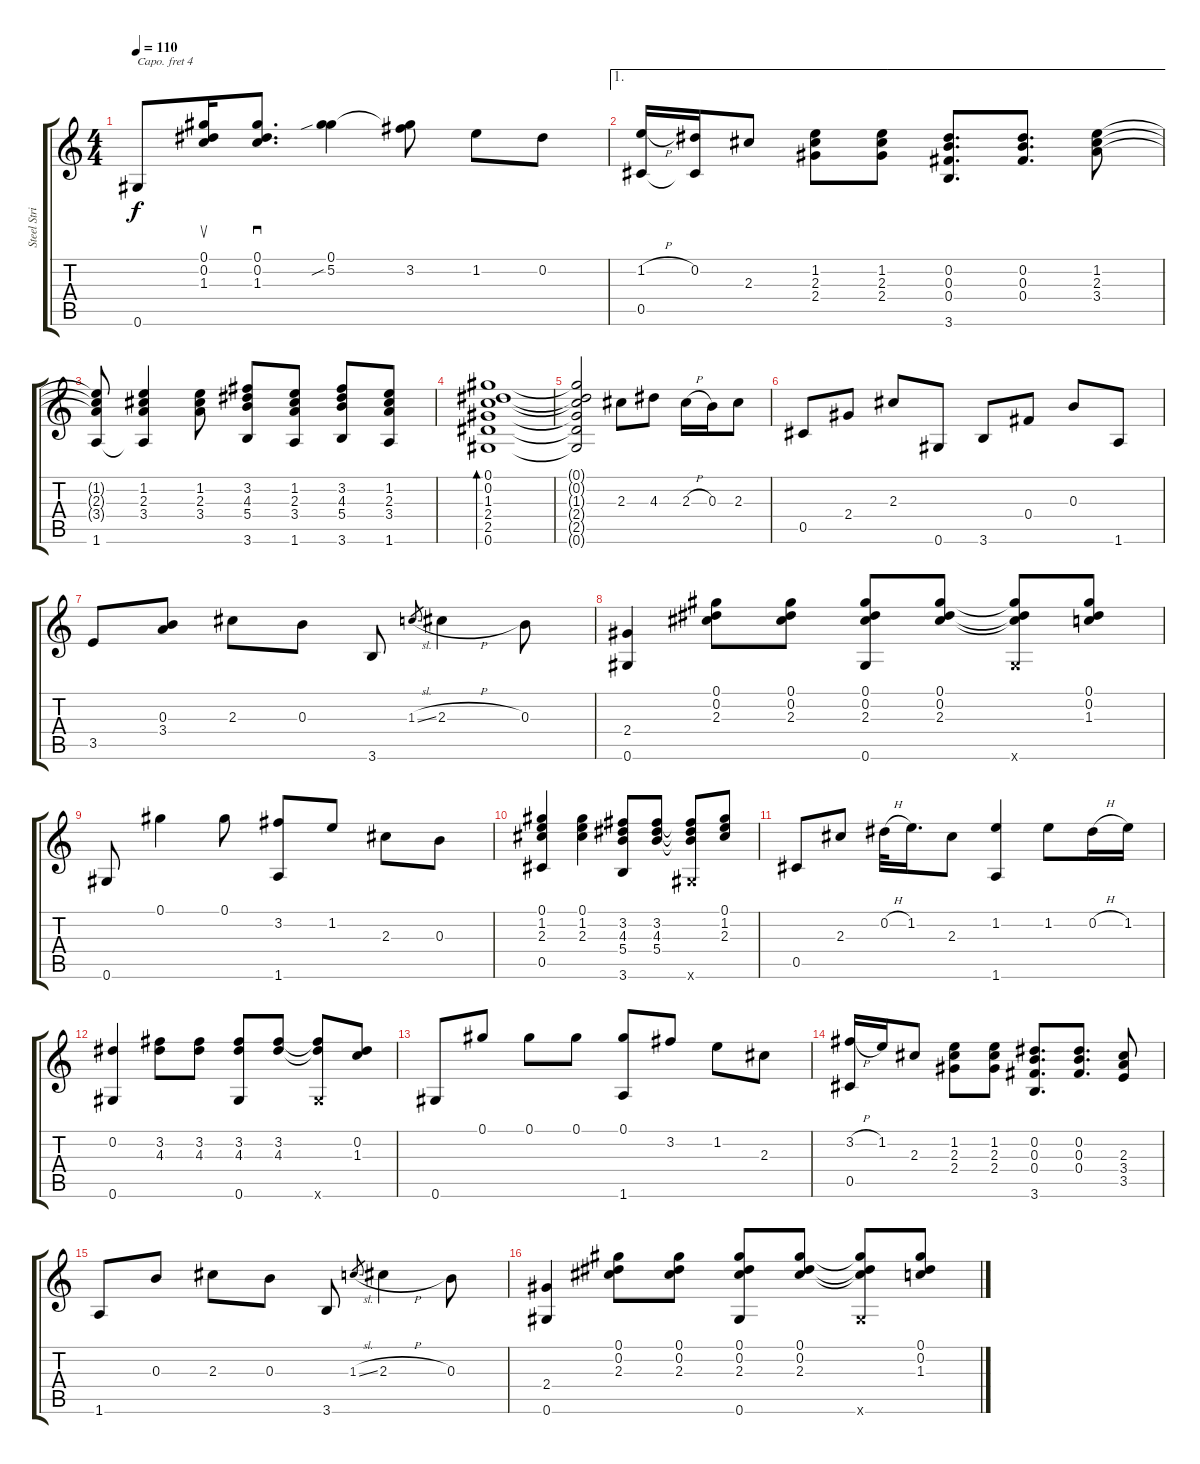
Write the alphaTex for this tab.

\track ("Steel String" "Steel Stri") {instrument acousticguitarsteel}
\staff {score tabs}
\capo 4
\tuning (E4 B3 G3 D3 A2 E2) {hide}
\ts (4 4)
\tempo 110
\clef g2
\ks c
0.6.8{dy f} (0.1 0.2 1.3).16{su} (0.1 0.2 1.3).8{d sd} (0.1 5.2{sib}).4 (0.1{t} 3.2).8 1.2.8 0.2.8 |
\ae 1
(1.2{h} 0.5).16 (0.2 0.5{t}).16 2.3.8 (1.2 2.3 2.4).8 (1.2 2.3 2.4).8 (0.2 0.3 0.4 3.6).8{d} (0.2 0.3 0.4).8{d} (1.2 2.3 3.4).8 |
(1.2{t} 2.3{t} 3.4{t} 1.6).8 (1.2 2.3 3.4 1.6{t}).4 (1.2 2.3 3.4).8 (3.2 4.3 5.4 3.6).8 (1.2 2.3 3.4 1.6).8 (3.2 4.3 5.4 3.6).8 (1.2 2.3 3.4 1.6).8 |
(0.1 0.2 1.3 2.4 2.5 0.6).1{bd 30} |
(0.1{t} 0.2{t} 1.3{t} 2.4{t} 2.5{t} 0.6{t}).2 2.3.8 4.3.8 2.3{h}.16 0.3.16 2.3.8 |
0.5.8 2.4.8 2.3.8 0.6.8 3.6.8 0.4.8 0.3.8 1.6.8 |
3.5.8 (0.3 3.4).8 2.3.8 0.3.8 3.6.8 1.3{sl}.8{gr} 2.3{h}.4 0.3.8 |
(2.4 0.6).4 (0.1 0.2 2.3).8 (0.1 0.2 2.3).8 (0.1 0.2 2.3 0.6).8 (0.1 0.2 2.3).8 (0.1{t} 0.2{t} 2.3{t} 0.6{x}).8 (0.1 0.2 1.3).8 |
0.6.8 0.1.4 0.1.8 (3.2 1.6).8 1.2.8 2.3.8 0.3.8 |
(0.1 1.2 2.3 0.5).4 (0.1 1.2 2.3).4 (3.2 4.3 5.4 3.6).8 (3.2 4.3 5.4).8 (3.2{t} 4.3{t} 5.4{t} 0.6{x}).8 (0.1 1.2 2.3).8 |
0.5.8 2.3.8 0.2{h}.32 1.2.16{d} 2.3.8 (1.2 1.6).4 1.2.8 0.2{h}.16 1.2.16 |
(0.2 0.6).4 (3.2 4.3).8 (3.2 4.3).8 (3.2 4.3 0.6).8 (3.2 4.3).8 (3.2{t} 4.3{t} 0.6{x}).8 (0.2 1.3).8 |
0.6.8 0.1.8 0.1.8 0.1.8 (0.1 1.6).8 3.2.8 1.2.8 2.3.8 |
(3.2{h} 0.5).16 1.2.16 2.3.8 (1.2 2.3 2.4).8 (1.2 2.3 2.4).8 (0.2 0.3 0.4 3.6).8{d} (0.2 0.3 0.4).8{d} (2.3 3.4 3.5).8 |
1.6.8 0.3.8 2.3.8 0.3.8 3.6.8 1.3{sl}.8{gr} 2.3{h}.4 0.3.8 |
(2.4 0.6).4 (0.1 0.2 2.3).8 (0.1 0.2 2.3).8 (0.1 0.2 2.3 0.6).8 (0.1 0.2 2.3).8 (0.1{t} 0.2{t} 2.3{t} 0.6{x}).8 (0.1 0.2 1.3).8
